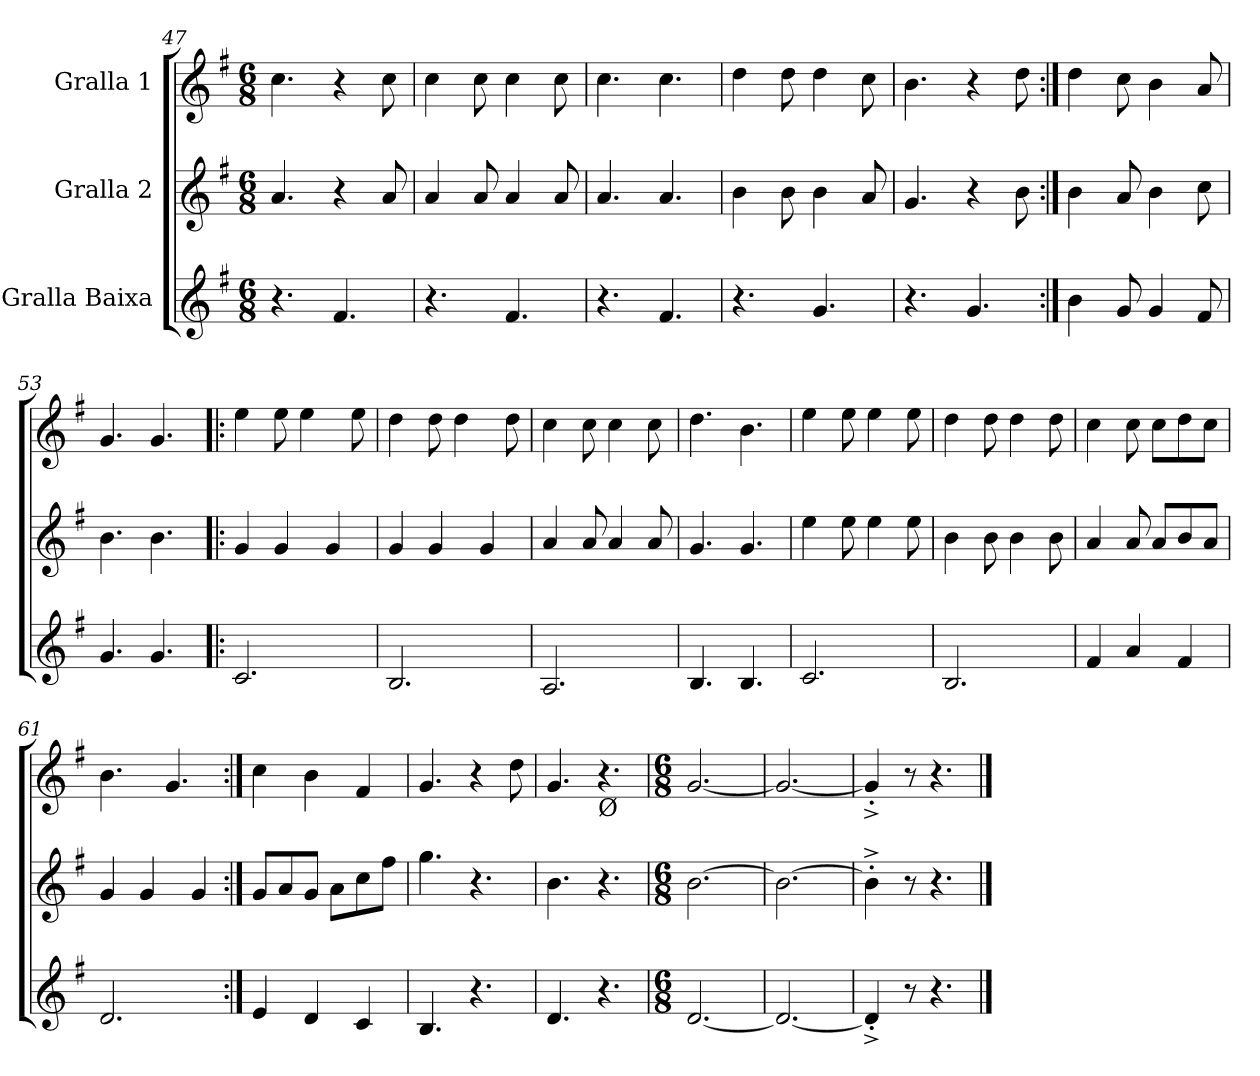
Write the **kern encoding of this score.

**kern	**kern	**kern
*part3	*part2	*part1
*staff3	*staff2	*staff1
*I"Gralla Baixa	*I"Gralla 2	*I"Gralla 1
*clefG2	*clefG2	*clefG2
*ITrd-7c-12	*	*
*k[f#]	*k[f#]	*k[f#]
*G:	*G:	*G:
*M6/8	*M6/8	*M6/8
=47	=47	=47
4.r	4.a/	4.cc\
4.ff#/	4r	4r
.	8a/	8cc\
!!LO:PB:g=z
=48	=48	=48
4.r	4a/	4cc\
.	8a/	8cc\
4.ff#/	4a/	4cc\
.	8a/	8cc\
=49	=49	=49
4.r	4.a/	4.cc\
4.ff#/	4.a/	4.cc\
=50	=50	=50
4.r	4b\	4dd\
.	8b\	8dd\
4.gg/	4b\	4dd\
.	8a/	8cc\
=51	=51	=51
4.r	4.g/	4.b\
4.gg/	4r	4r
.	8b\	8dd\
!!LO:LB:g=z
=52:|!	=52:|!	=52:|!
4bb\	4b\	4dd\
8gg/	8a/	8cc\
4gg/	4b\	4b\
8ff#/	8cc\	8a/
=53	=53	=53
4.gg/	4.b\	4.g/
4.gg/	4.b\	4.g/
=54!|:	=54!|:	=54!|:
2.cc/	4g/	4ee\
.	4g/	8ee\
.	.	4ee\
.	4g/	.
.	.	8ee\
=55	=55	=55
2.b/	4g/	4dd\
.	4g/	8dd\
.	.	4dd\
.	4g/	.
.	.	8dd\
=56	=56	=56
2.a/	4a/	4cc\
.	8a/	8cc\
.	4a/	4cc\
.	8a/	8cc\
=57	=57	=57
4.b/	4.g/	4.dd\
4.b/	4.g/	4.b\
!!LO:LB:g=z
=58	=58	=58
2.cc/	4ee\	4ee\
.	8ee\	8ee\
.	4ee\	4ee\
.	8ee\	8ee\
=59	=59	=59
2.b/	4b\	4dd\
.	8b\	8dd\
.	4b\	4dd\
.	8b\	8dd\
=60	=60	=60
4ff#/	4a/	4cc\
4aa/	8a/	8cc\
.	8a/L	8cc\L
4ff#/	8b/	8dd\
.	8a/J	8cc\J
=61	=61	=61
2.dd/	4g/	4.b\
.	4g/	.
.	.	4.g/
.	4g/	.
=62:|!	=62:|!	=62:|!
4ee/	8g/L	4cc\
.	8a/	.
4dd/	8g/J	4b\
.	8a\L	.
4cc/	8cc\	4f#/
.	8ff#\J	.
=63	=63	=63
4.b/	4.gg\	4.g/
4.r	4.r	4r
.	.	8dd\
!!LO:LB:g=z
=64	=64	=64
4.dd/	4.b\	4.g/
!	!	!LO:TX:b:t=Ø
4.r	4.r	4.r
=65	=65	=65
*M6/8	*M6/8	*M6/8
[2.dd/	[2.b\	[2.g/
=66	=66	=66
2.dd/_	2.b\_	2.g/_
=67	=67	=67
4dd'^/]	4b'^\]	4g'^/]
8r	8r	8r
4.r	4.r	4.r
==	==	==
*-	*-	*-
